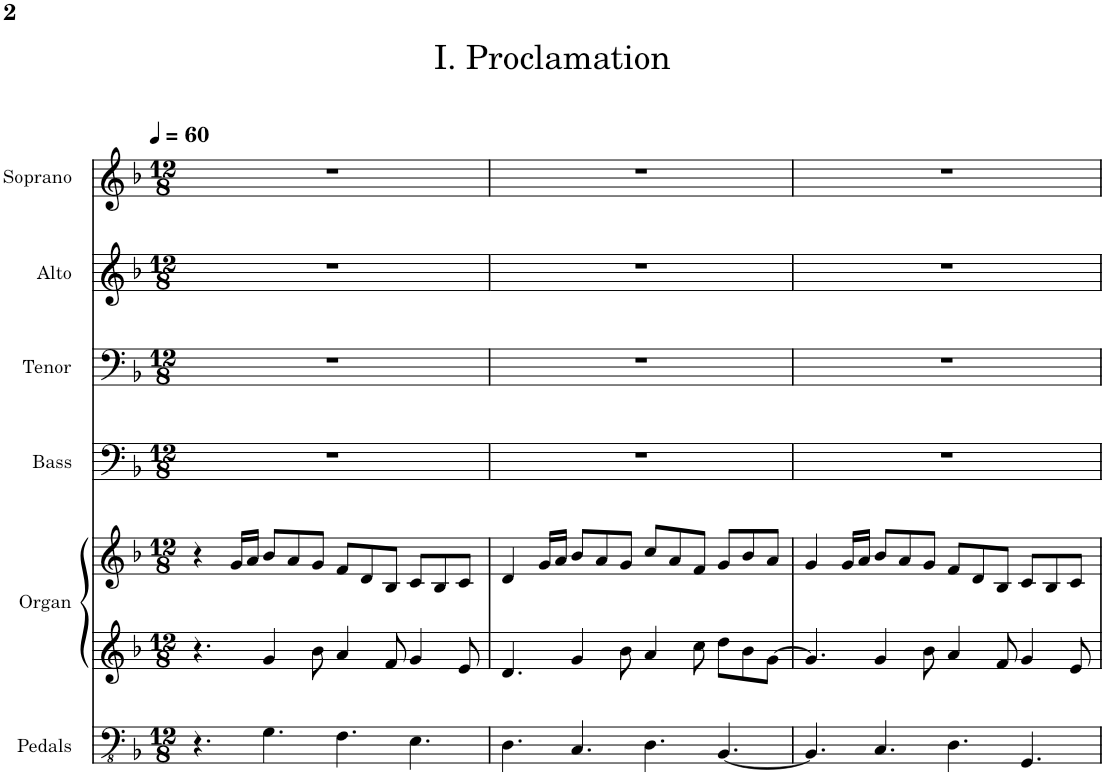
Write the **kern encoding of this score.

**kern	**kern	**kern	**kern	**kern	**kern	**kern
*part6	*part5	*part5	*part4	*part3	*part2	*part1
*staff7	*staff6	*staff5	*staff4	*staff3	*staff2	*staff1
*I"Pedals	*I"Organ	*	*I"Bass	*I"Tenor	*I"Alto	*I"Soprano
*I'Ped	*I'Org	*	*I'Bass	*I'Ten	*I'Alt	*I'Sop
*clefFv4	*clefG2	*clefG2	*clefF4	*clefF4	*clefG2	*clefG2
*k[b-]	*k[b-]	*k[b-]	*k[b-]	*k[b-]	*k[b-]	*k[b-]
*M12/8	*M12/8	*M12/8	*M12/8	*M12/8	*M12/8	*M12/8
*MM60	*MM60	*MM60	*MM60	*MM60	*MM60	*MM60
=1	=1	=1	=1	=1	=1	=1
4.r	4.r	4r	1.r	1.r	1.r	1.r
.	.	16g/LL	.	.	.	.
.	.	16a/JJ	.	.	.	.
4.GG\	4g/	8b-/L	.	.	.	.
.	.	8a/	.	.	.	.
.	8b-\	8g/J	.	.	.	.
4.FF\	4a/	8f/L	.	.	.	.
.	.	8d/	.	.	.	.
.	8f/	8B-/J	.	.	.	.
4.EE\	4g/	8c/L	.	.	.	.
.	.	8B-/	.	.	.	.
.	8e/	8c/J	.	.	.	.
=2	=2	=2	=2	=2	=2	=2
4.DD\	4.d/	4d/	1.r	1.r	1.r	1.r
.	.	16g/LL	.	.	.	.
.	.	16a/JJ	.	.	.	.
4.CC/	4g/	8b-/L	.	.	.	.
.	.	8a/	.	.	.	.
.	8b-\	8g/J	.	.	.	.
4.DD\	4a/	8cc/L	.	.	.	.
.	.	8a/	.	.	.	.
.	8cc\	8f/J	.	.	.	.
[4.BBB-/	8dd\L	8g/L	.	.	.	.
.	8b-\	8b-/	.	.	.	.
.	[8g\J	8a/J	.	.	.	.
=3	=3	=3	=3	=3	=3	=3
4.BBB-/]	4.g/]	4g/	1.r	1.r	1.r	1.r
.	.	16g/LL	.	.	.	.
.	.	16a/JJ	.	.	.	.
4.CC/	4g/	8b-/L	.	.	.	.
.	.	8a/	.	.	.	.
.	8b-\	8g/J	.	.	.	.
4.DD\	4a/	8f/L	.	.	.	.
.	.	8d/	.	.	.	.
.	8f/	8B-/J	.	.	.	.
4.GGG/	4g/	8c/L	.	.	.	.
.	.	8B-/	.	.	.	.
.	8e/	8c/J	.	.	.	.
=	=	=	=	=	=	=
*-	*-	*-	*-	*-	*-	*-
